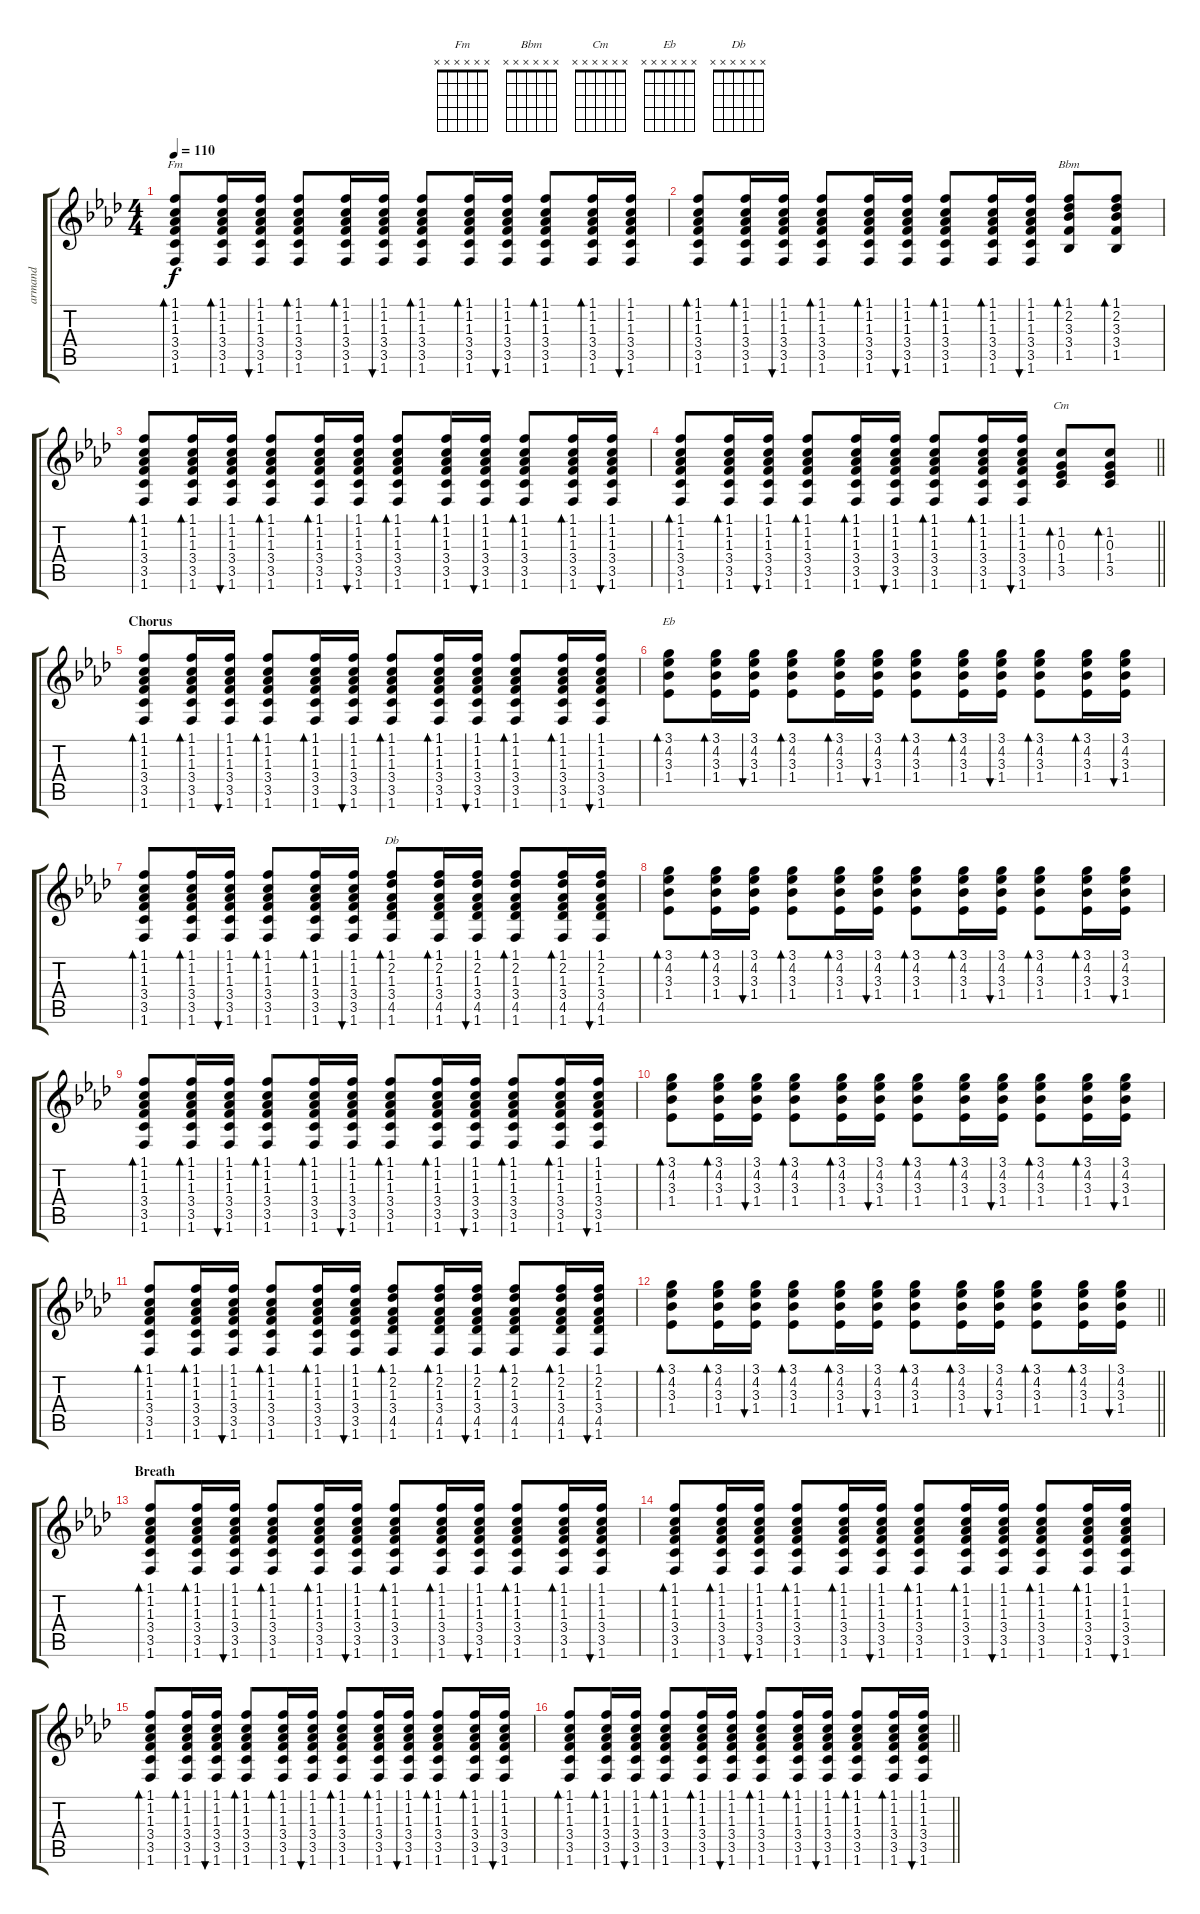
\track ("armand" "armand") {instrument acousticguitarsteel}
\staff {score tabs}
\tuning (E4 B3 G3 D3 A2 E2) {hide}
\chord ("Fm" x x x x x x) {firstfret 0}
\chord ("Bbm" x x x x x x) {firstfret 0}
\chord ("Cm" x x x x x x) {firstfret 0}
\chord ("Eb" x x x x x x) {firstfret 0}
\chord ("Db" x x x x x x) {firstfret 0}
\ts (4 4)
\tempo 110
\clef g2
\ks fminor
(1.1 1.2 1.3 3.4 3.5 1.6).8{bd 30 ch "Fm" dy f} (1.1 1.2 1.3 3.4 3.5 1.6).16{bd 30} (1.1 1.2 1.3 3.4 3.5 1.6).16{bu 30} (1.1 1.2 1.3 3.4 3.5 1.6).8{bd 30} (1.1 1.2 1.3 3.4 3.5 1.6).16{bd 30} (1.1 1.2 1.3 3.4 3.5 1.6).16{bu 30} (1.1 1.2 1.3 3.4 3.5 1.6).8{bd 30} (1.1 1.2 1.3 3.4 3.5 1.6).16{bd 30} (1.1 1.2 1.3 3.4 3.5 1.6).16{bu 30} (1.1 1.2 1.3 3.4 3.5 1.6).8{bd 30} (1.1 1.2 1.3 3.4 3.5 1.6).16{bd 30} (1.1 1.2 1.3 3.4 3.5 1.6).16{bu 30} |
(1.1 1.2 1.3 3.4 3.5 1.6).8{bd 30} (1.1 1.2 1.3 3.4 3.5 1.6).16{bd 30} (1.1 1.2 1.3 3.4 3.5 1.6).16{bu 30} (1.1 1.2 1.3 3.4 3.5 1.6).8{bd 30} (1.1 1.2 1.3 3.4 3.5 1.6).16{bd 30} (1.1 1.2 1.3 3.4 3.5 1.6).16{bu 30} (1.1 1.2 1.3 3.4 3.5 1.6).8{bd 30} (1.1 1.2 1.3 3.4 3.5 1.6).16{bd 30} (1.1 1.2 1.3 3.4 3.5 1.6).16{bu 30} (1.1 2.2 3.3 3.4 1.5).8{bd 30 ch "Bbm"} (1.1 2.2 3.3 3.4 1.5).8{bd 30} |
(1.1 1.2 1.3 3.4 3.5 1.6).8{bd 30} (1.1 1.2 1.3 3.4 3.5 1.6).16{bd 30} (1.1 1.2 1.3 3.4 3.5 1.6).16{bu 30} (1.1 1.2 1.3 3.4 3.5 1.6).8{bd 30} (1.1 1.2 1.3 3.4 3.5 1.6).16{bd 30} (1.1 1.2 1.3 3.4 3.5 1.6).16{bu 30} (1.1 1.2 1.3 3.4 3.5 1.6).8{bd 30} (1.1 1.2 1.3 3.4 3.5 1.6).16{bd 30} (1.1 1.2 1.3 3.4 3.5 1.6).16{bu 30} (1.1 1.2 1.3 3.4 3.5 1.6).8{bd 30} (1.1 1.2 1.3 3.4 3.5 1.6).16{bd 30} (1.1 1.2 1.3 3.4 3.5 1.6).16{bu 30} |
\barLineRight lightlight
(1.1 1.2 1.3 3.4 3.5 1.6).8{bd 30} (1.1 1.2 1.3 3.4 3.5 1.6).16{bd 30} (1.1 1.2 1.3 3.4 3.5 1.6).16{bu 30} (1.1 1.2 1.3 3.4 3.5 1.6).8{bd 30} (1.1 1.2 1.3 3.4 3.5 1.6).16{bd 30} (1.1 1.2 1.3 3.4 3.5 1.6).16{bu 30} (1.1 1.2 1.3 3.4 3.5 1.6).8{bd 30} (1.1 1.2 1.3 3.4 3.5 1.6).16{bd 30} (1.1 1.2 1.3 3.4 3.5 1.6).16{bu 30} (1.2 0.3 1.4 3.5).8{bd 30 ch "Cm"} (1.2 0.3 1.4 3.5).8{bd 30} |
\section ("" "Chorus")
(1.1 1.2 1.3 3.4 3.5 1.6).8{bd 30} (1.1 1.2 1.3 3.4 3.5 1.6).16{bd 30} (1.1 1.2 1.3 3.4 3.5 1.6).16{bu 30} (1.1 1.2 1.3 3.4 3.5 1.6).8{bd 30} (1.1 1.2 1.3 3.4 3.5 1.6).16{bd 30} (1.1 1.2 1.3 3.4 3.5 1.6).16{bu 30} (1.1 1.2 1.3 3.4 3.5 1.6).8{bd 30} (1.1 1.2 1.3 3.4 3.5 1.6).16{bd 30} (1.1 1.2 1.3 3.4 3.5 1.6).16{bu 30} (1.1 1.2 1.3 3.4 3.5 1.6).8{bd 30} (1.1 1.2 1.3 3.4 3.5 1.6).16{bd 30} (1.1 1.2 1.3 3.4 3.5 1.6).16{bu 30} |
(3.1 4.2 3.3 1.4).8{bd 30 ch "Eb"} (3.1 4.2 3.3 1.4).16{bd 30} (3.1 4.2 3.3 1.4).16{bu 30} (3.1 4.2 3.3 1.4).8{bd 30} (3.1 4.2 3.3 1.4).16{bd 30} (3.1 4.2 3.3 1.4).16{bu 30} (3.1 4.2 3.3 1.4).8{bd 30} (3.1 4.2 3.3 1.4).16{bd 30} (3.1 4.2 3.3 1.4).16{bu 30} (3.1 4.2 3.3 1.4).8{bd 30} (3.1 4.2 3.3 1.4).16{bd 30} (3.1 4.2 3.3 1.4).16{bu 30} |
(1.1 1.2 1.3 3.4 3.5 1.6).8{bd 30} (1.1 1.2 1.3 3.4 3.5 1.6).16{bd 30} (1.1 1.2 1.3 3.4 3.5 1.6).16{bu 30} (1.1 1.2 1.3 3.4 3.5 1.6).8{bd 30} (1.1 1.2 1.3 3.4 3.5 1.6).16{bd 30} (1.1 1.2 1.3 3.4 3.5 1.6).16{bu 30} (1.1 2.2 1.3 3.4 4.5 1.6).8{bd 30 ch "Db"} (1.1 2.2 1.3 3.4 4.5 1.6).16{bd 30} (1.1 2.2 1.3 3.4 4.5 1.6).16{bu 30} (1.1 2.2 1.3 3.4 4.5 1.6).8{bd 30} (1.1 2.2 1.3 3.4 4.5 1.6).16{bd 30} (1.1 2.2 1.3 3.4 4.5 1.6).16{bu 30} |
(3.1 4.2 3.3 1.4).8{bd 30} (3.1 4.2 3.3 1.4).16{bd 30} (3.1 4.2 3.3 1.4).16{bu 30} (3.1 4.2 3.3 1.4).8{bd 30} (3.1 4.2 3.3 1.4).16{bd 30} (3.1 4.2 3.3 1.4).16{bu 30} (3.1 4.2 3.3 1.4).8{bd 30} (3.1 4.2 3.3 1.4).16{bd 30} (3.1 4.2 3.3 1.4).16{bu 30} (3.1 4.2 3.3 1.4).8{bd 30} (3.1 4.2 3.3 1.4).16{bd 30} (3.1 4.2 3.3 1.4).16{bu 30} |
(1.1 1.2 1.3 3.4 3.5 1.6).8{bd 30} (1.1 1.2 1.3 3.4 3.5 1.6).16{bd 30} (1.1 1.2 1.3 3.4 3.5 1.6).16{bu 30} (1.1 1.2 1.3 3.4 3.5 1.6).8{bd 30} (1.1 1.2 1.3 3.4 3.5 1.6).16{bd 30} (1.1 1.2 1.3 3.4 3.5 1.6).16{bu 30} (1.1 1.2 1.3 3.4 3.5 1.6).8{bd 30} (1.1 1.2 1.3 3.4 3.5 1.6).16{bd 30} (1.1 1.2 1.3 3.4 3.5 1.6).16{bu 30} (1.1 1.2 1.3 3.4 3.5 1.6).8{bd 30} (1.1 1.2 1.3 3.4 3.5 1.6).16{bd 30} (1.1 1.2 1.3 3.4 3.5 1.6).16{bu 30} |
(3.1 4.2 3.3 1.4).8{bd 30} (3.1 4.2 3.3 1.4).16{bd 30} (3.1 4.2 3.3 1.4).16{bu 30} (3.1 4.2 3.3 1.4).8{bd 30} (3.1 4.2 3.3 1.4).16{bd 30} (3.1 4.2 3.3 1.4).16{bu 30} (3.1 4.2 3.3 1.4).8{bd 30} (3.1 4.2 3.3 1.4).16{bd 30} (3.1 4.2 3.3 1.4).16{bu 30} (3.1 4.2 3.3 1.4).8{bd 30} (3.1 4.2 3.3 1.4).16{bd 30} (3.1 4.2 3.3 1.4).16{bu 30} |
(1.1 1.2 1.3 3.4 3.5 1.6).8{bd 30} (1.1 1.2 1.3 3.4 3.5 1.6).16{bd 30} (1.1 1.2 1.3 3.4 3.5 1.6).16{bu 30} (1.1 1.2 1.3 3.4 3.5 1.6).8{bd 30} (1.1 1.2 1.3 3.4 3.5 1.6).16{bd 30} (1.1 1.2 1.3 3.4 3.5 1.6).16{bu 30} (1.1 2.2 1.3 3.4 4.5 1.6).8{bd 30} (1.1 2.2 1.3 3.4 4.5 1.6).16{bd 30} (1.1 2.2 1.3 3.4 4.5 1.6).16{bu 30} (1.1 2.2 1.3 3.4 4.5 1.6).8{bd 30} (1.1 2.2 1.3 3.4 4.5 1.6).16{bd 30} (1.1 2.2 1.3 3.4 4.5 1.6).16{bu 30} |
\barLineRight lightlight
(3.1 4.2 3.3 1.4).8{bd 30} (3.1 4.2 3.3 1.4).16{bd 30} (3.1 4.2 3.3 1.4).16{bu 30} (3.1 4.2 3.3 1.4).8{bd 30} (3.1 4.2 3.3 1.4).16{bd 30} (3.1 4.2 3.3 1.4).16{bu 30} (3.1 4.2 3.3 1.4).8{bd 30} (3.1 4.2 3.3 1.4).16{bd 30} (3.1 4.2 3.3 1.4).16{bu 30} (3.1 4.2 3.3 1.4).8{bd 30} (3.1 4.2 3.3 1.4).16{bd 30} (3.1 4.2 3.3 1.4).16{bu 30} |
\section ("" "Breath")
(1.1 1.2 1.3 3.4 3.5 1.6).8{bd 30} (1.1 1.2 1.3 3.4 3.5 1.6).16{bd 30} (1.1 1.2 1.3 3.4 3.5 1.6).16{bu 30} (1.1 1.2 1.3 3.4 3.5 1.6).8{bd 30} (1.1 1.2 1.3 3.4 3.5 1.6).16{bd 30} (1.1 1.2 1.3 3.4 3.5 1.6).16{bu 30} (1.1 1.2 1.3 3.4 3.5 1.6).8{bd 30} (1.1 1.2 1.3 3.4 3.5 1.6).16{bd 30} (1.1 1.2 1.3 3.4 3.5 1.6).16{bu 30} (1.1 1.2 1.3 3.4 3.5 1.6).8{bd 30} (1.1 1.2 1.3 3.4 3.5 1.6).16{bd 30} (1.1 1.2 1.3 3.4 3.5 1.6).16{bu 30} |
(1.1 1.2 1.3 3.4 3.5 1.6).8{bd 30} (1.1 1.2 1.3 3.4 3.5 1.6).16{bd 30} (1.1 1.2 1.3 3.4 3.5 1.6).16{bu 30} (1.1 1.2 1.3 3.4 3.5 1.6).8{bd 30} (1.1 1.2 1.3 3.4 3.5 1.6).16{bd 30} (1.1 1.2 1.3 3.4 3.5 1.6).16{bu 30} (1.1 1.2 1.3 3.4 3.5 1.6).8{bd 30} (1.1 1.2 1.3 3.4 3.5 1.6).16{bd 30} (1.1 1.2 1.3 3.4 3.5 1.6).16{bu 30} (1.1 1.2 1.3 3.4 3.5 1.6).8{bd 30} (1.1 1.2 1.3 3.4 3.5 1.6).16{bd 30} (1.1 1.2 1.3 3.4 3.5 1.6).16{bu 30} |
(1.1 1.2 1.3 3.4 3.5 1.6).8{bd 30} (1.1 1.2 1.3 3.4 3.5 1.6).16{bd 30} (1.1 1.2 1.3 3.4 3.5 1.6).16{bu 30} (1.1 1.2 1.3 3.4 3.5 1.6).8{bd 30} (1.1 1.2 1.3 3.4 3.5 1.6).16{bd 30} (1.1 1.2 1.3 3.4 3.5 1.6).16{bu 30} (1.1 1.2 1.3 3.4 3.5 1.6).8{bd 30} (1.1 1.2 1.3 3.4 3.5 1.6).16{bd 30} (1.1 1.2 1.3 3.4 3.5 1.6).16{bu 30} (1.1 1.2 1.3 3.4 3.5 1.6).8{bd 30} (1.1 1.2 1.3 3.4 3.5 1.6).16{bd 30} (1.1 1.2 1.3 3.4 3.5 1.6).16{bu 30} |
\barLineRight lightlight
(1.1 1.2 1.3 3.4 3.5 1.6).8{bd 30} (1.1 1.2 1.3 3.4 3.5 1.6).16{bd 30} (1.1 1.2 1.3 3.4 3.5 1.6).16{bu 30} (1.1 1.2 1.3 3.4 3.5 1.6).8{bd 30} (1.1 1.2 1.3 3.4 3.5 1.6).16{bd 30} (1.1 1.2 1.3 3.4 3.5 1.6).16{bu 30} (1.1 1.2 1.3 3.4 3.5 1.6).8{bd 30} (1.1 1.2 1.3 3.4 3.5 1.6).16{bd 30} (1.1 1.2 1.3 3.4 3.5 1.6).16{bu 30} (1.1 1.2 1.3 3.4 3.5 1.6).8{bd 30} (1.1 1.2 1.3 3.4 3.5 1.6).16{bd 30} (1.1 1.2 1.3 3.4 3.5 1.6).16{bu 30}
